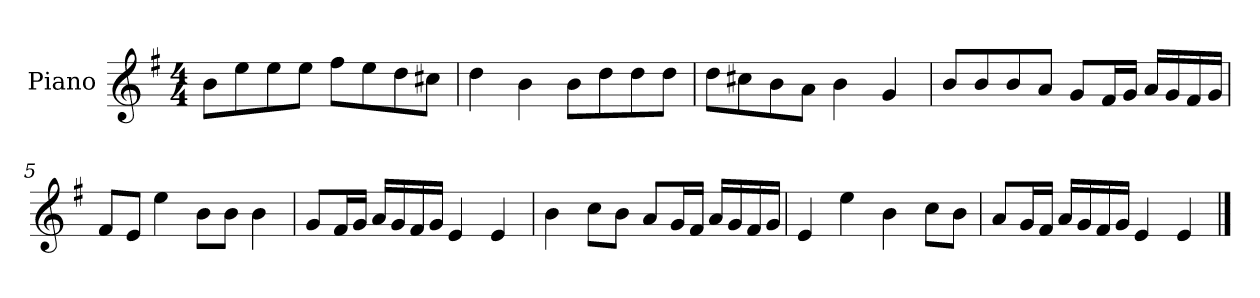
**kern
*part1
*staff1
*I"Piano
*I'P-no
*clefG2
*k[f#]
*M4/4
*MM90
=1
8b\L
8ee\
8ee\
8ee\J
8ff#\L
8ee\
8dd\
8cc#X\J
=2
4dd\
4b\
8b\L
8dd\
8dd\
8dd\J
=3
8dd\L
8cc#X\
8b\
8a\J
4b\
4g/
=4
8b/L
8b/
8b/
8a/J
8g/L
16f#/L
16g/JJ
16a/LL
16g/
16f#/
16g/JJ
=5
8f#/L
8e/J
4ee\
8b\L
8b\J
4b\
!!LO:LB:g=z
=6
8g/L
16f#/L
16g/JJ
16a/LL
16g/
16f#/
16g/JJ
4e/
4e/
=7
4b\
8cc\L
8b\J
8a/L
16g/L
16f#/JJ
16a/LL
16g/
16f#/
16g/JJ
=8
4e/
4ee\
4b\
8cc\L
8b\J
=9
8a/L
16g/L
16f#/JJ
16a/LL
16g/
16f#/
16g/JJ
4e/
4e/
==
*-
